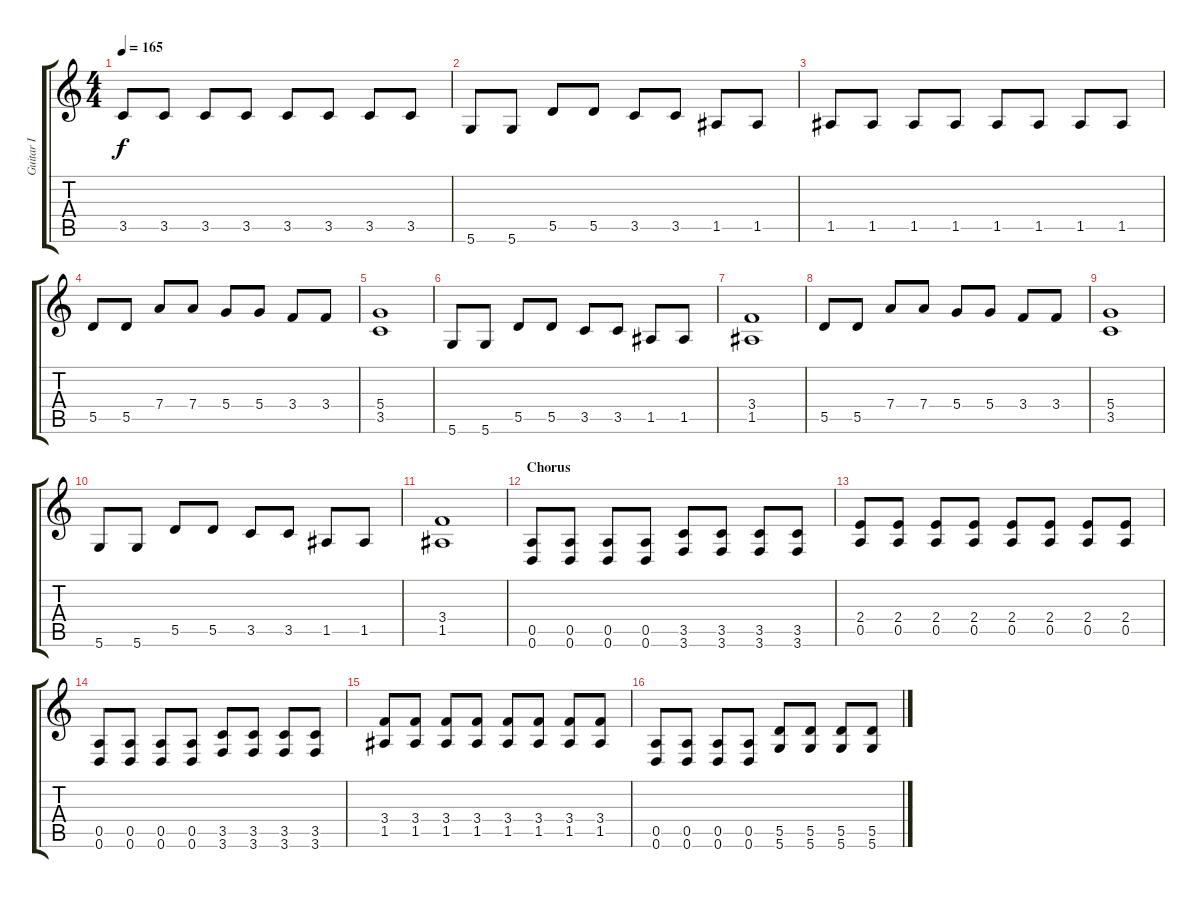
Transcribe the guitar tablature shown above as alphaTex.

\track ("Guitar I" "Guitar I") {instrument distortionguitar}
\staff {score tabs}
\tuning (E4 B3 G3 D3 A2 D2) {hide}
\ts (4 4)
\tempo 165
\clef g2
\ks c
3.5.8{dy f} 3.5.8 3.5.8 3.5.8 3.5.8 3.5.8 3.5.8 3.5.8 |
5.6.8 5.6.8 5.5.8 5.5.8 3.5.8 3.5.8 1.5.8 1.5.8 |
1.5.8 1.5.8 1.5.8 1.5.8 1.5.8 1.5.8 1.5.8 1.5.8 |
5.5.8 5.5.8 7.4.8 7.4.8 5.4.8 5.4.8 3.4.8 3.4.8 |
(5.4 3.5).1 |
5.6.8 5.6.8 5.5.8 5.5.8 3.5.8 3.5.8 1.5.8 1.5.8 |
(3.4 1.5).1 |
5.5.8 5.5.8 7.4.8 7.4.8 5.4.8 5.4.8 3.4.8 3.4.8 |
(5.4 3.5).1 |
5.6.8 5.6.8 5.5.8 5.5.8 3.5.8 3.5.8 1.5.8 1.5.8 |
(3.4 1.5).1 |
\section ("" "Chorus")
(0.5 0.6).8 (0.5 0.6).8 (0.5 0.6).8 (0.5 0.6).8 (3.5 3.6).8 (3.5 3.6).8 (3.5 3.6).8 (3.5 3.6).8 |
(2.4 0.5).8 (2.4 0.5).8 (2.4 0.5).8 (2.4 0.5).8 (2.4 0.5).8 (2.4 0.5).8 (2.4 0.5).8 (2.4 0.5).8 |
(0.5 0.6).8 (0.5 0.6).8 (0.5 0.6).8 (0.5 0.6).8 (3.5 3.6).8 (3.5 3.6).8 (3.5 3.6).8 (3.5 3.6).8 |
(3.4 1.5).8 (3.4 1.5).8 (3.4 1.5).8 (3.4 1.5).8 (3.4 1.5).8 (3.4 1.5).8 (3.4 1.5).8 (3.4 1.5).8 |
(0.5 0.6).8 (0.5 0.6).8 (0.5 0.6).8 (0.5 0.6).8 (5.5 5.6).8 (5.5 5.6).8 (5.5 5.6).8 (5.5 5.6).8
